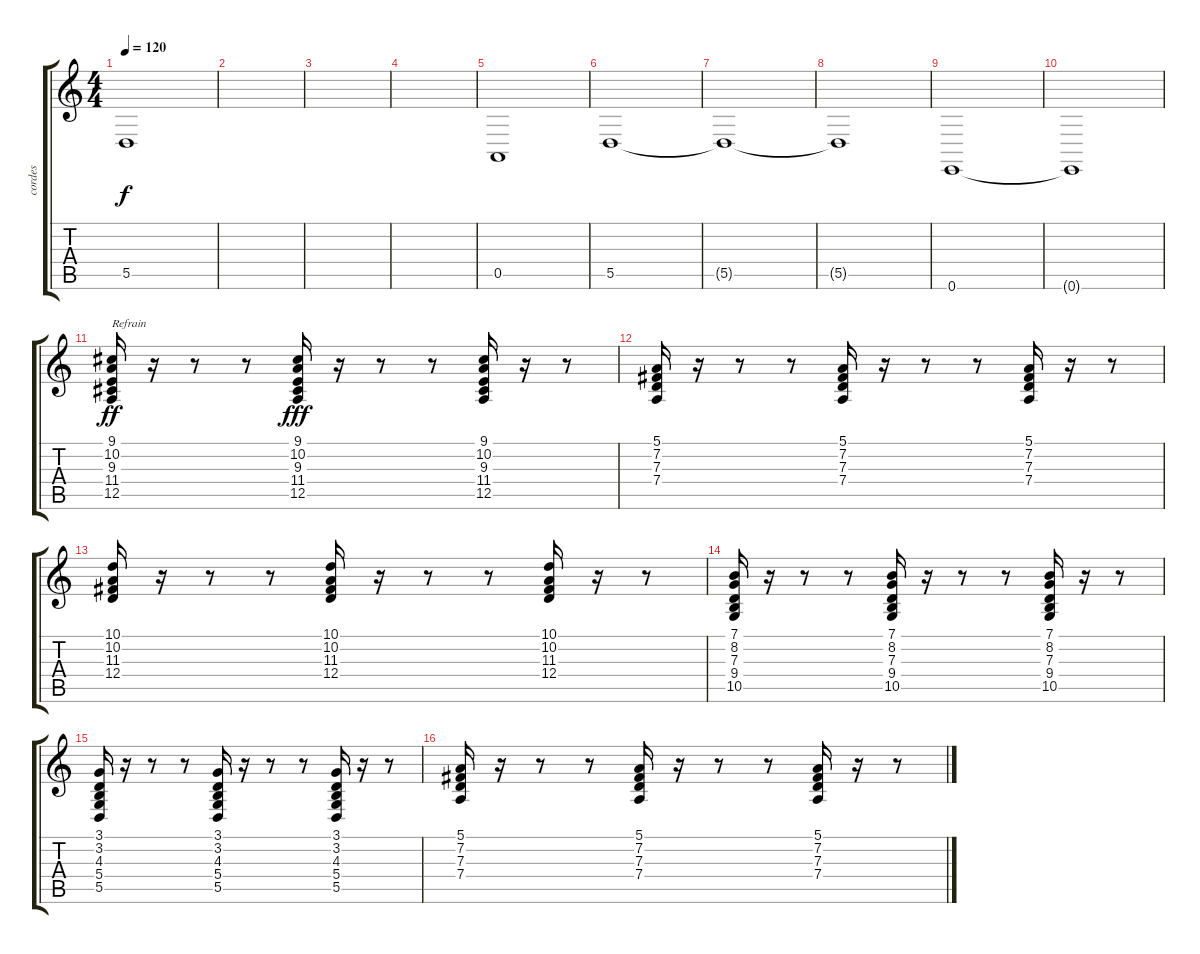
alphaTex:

\track ("cordes" "cordes") {instrument stringensemble1}
\staff {score tabs}
\tuning (E4 B3 G3 D3 A2 E2) {hide}
\ts (4 4)
\tempo 120
\clef g2
\ks c
5.5{t}.1{dy f} |
|
|
|
0.5.1 |
5.5.1 |
5.5{t}.1 |
5.5{t}.1 |
0.6.1 |
0.6{t}.1 |
(9.1 10.2 9.3 11.4 12.5).16{txt "Refrain" dy ff} r.16 r.8 r.8 (9.1 10.2 9.3 11.4 12.5).16{dy fff} r.16 r.8 r.8 (9.1 10.2 9.3 11.4 12.5).16 r.16 r.8 |
(5.1 7.2 7.3 7.4).16 r.16 r.8 r.8 (5.1 7.2 7.3 7.4).16 r.16 r.8 r.8 (5.1 7.2 7.3 7.4).16 r.16 r.8 |
(10.1 10.2 11.3 12.4).16 r.16 r.8 r.8 (10.1 10.2 11.3 12.4).16 r.16 r.8 r.8 (10.1 10.2 11.3 12.4).16 r.16 r.8 |
(7.1 8.2 7.3 9.4 10.5).16 r.16 r.8 r.8 (7.1 8.2 7.3 9.4 10.5).16 r.16 r.8 r.8 (7.1 8.2 7.3 9.4 10.5).16 r.16 r.8 |
(3.1 3.2 4.3 5.4 5.5).16 r.16 r.8 r.8 (3.1 3.2 4.3 5.4 5.5).16 r.16 r.8 r.8 (3.1 3.2 4.3 5.4 5.5).16 r.16 r.8 |
(5.1 7.2 7.3 7.4).16 r.16 r.8 r.8 (5.1 7.2 7.3 7.4).16 r.16 r.8 r.8 (5.1 7.2 7.3 7.4).16 r.16 r.8
